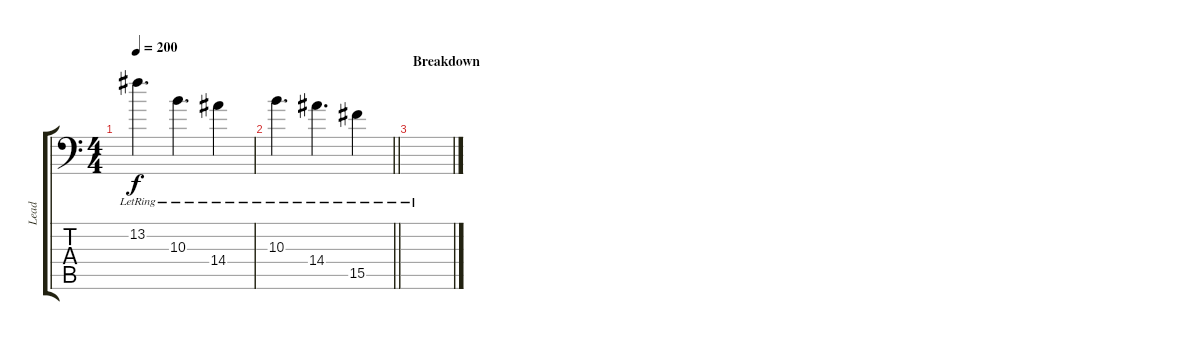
\track ("Lead" "Lead") {instrument distortionguitar}
\staff {score tabs}
\tuning (Bb3 F3 Db3 Ab2 Eb2 Ab1) {hide}
\ts (4 4)
\tempo 200
\clef f4
\ks c
13.2{lr}.4{d dy f} 10.3{lr}.4{d} 14.4{lr}.4 |
\barLineRight lightlight
10.3{lr}.4{d} 14.4{lr}.4{d} 15.5{lr}.4 |
\section ("" "Breakdown")
